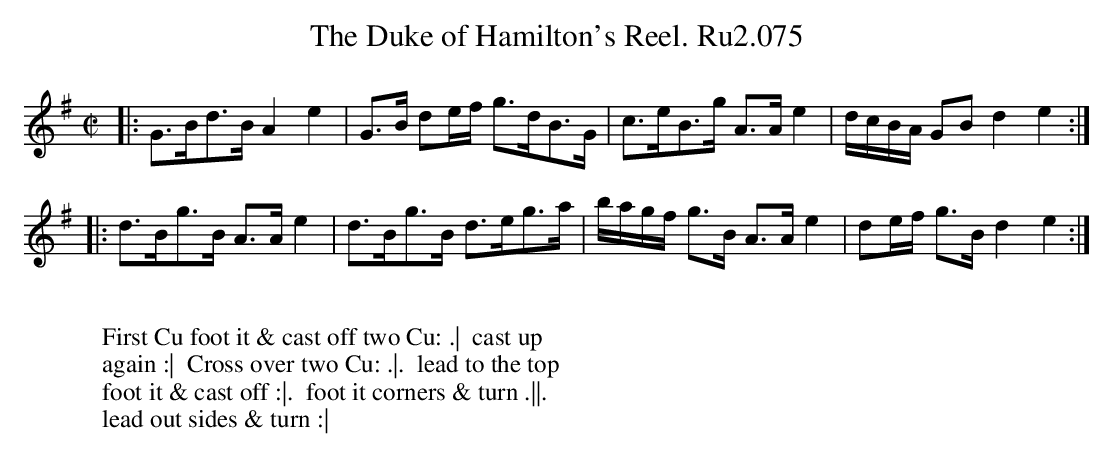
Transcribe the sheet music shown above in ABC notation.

X:1
T:Duke of Hamilton's Reel. Ru2.075, The
L:1/8
M:C|
K:G
|:G>Bd>B A2e2|G>B de/f/ g>dB>G|c>eB>g A>A e2|d/c/B/A/ GB d2e2 :|
|: d>Bg>B A>A e2|d>Bg>B d>eg>a|b/a/g/f/ g>B A>A e2|de/f/ g>B d2e2 :|
W:
W: First Cu foot it & cast off two Cu: .|  cast up
W: again :|  Cross over two Cu: .|.  lead to the top
W: foot it & cast off :|.  foot it corners & turn .||.
W: lead out sides & turn :|
